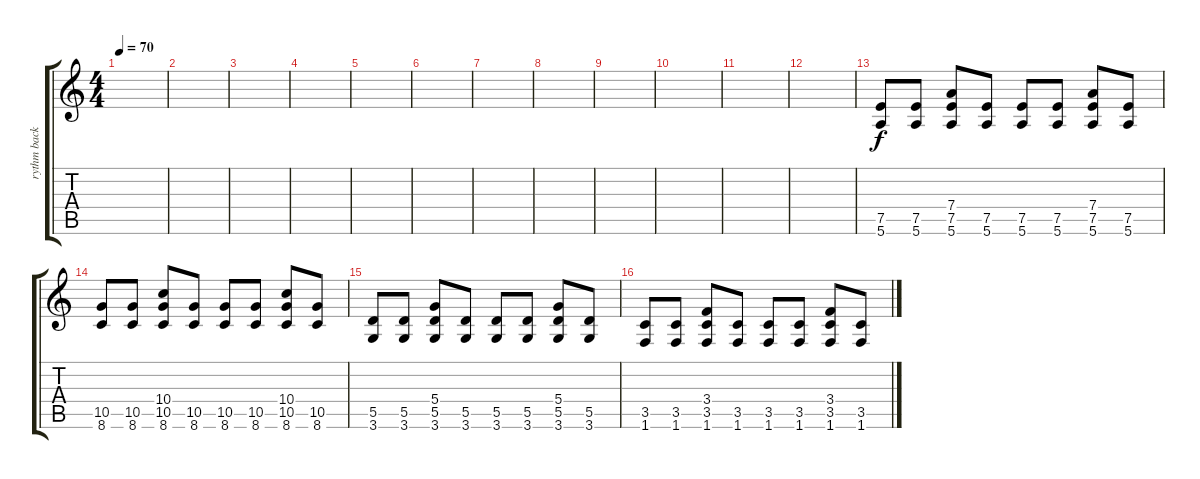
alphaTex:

\track ("rythm backup" "rythm back") {instrument distortionguitar}
\staff {score tabs}
\tuning (E4 B3 G3 D3 A2 E2) {hide}
\ts (4 4)
\tempo 70
\clef g2
\ks c
|
|
|
|
|
|
|
|
|
|
|
|
(7.5 5.6).8 (7.5 5.6).8 (7.4 7.5 5.6).8 (7.5 5.6).8 (7.5 5.6).8 (7.5 5.6).8 (7.4 7.5 5.6).8 (7.5 5.6).8 |
(10.5 8.6).8 (10.5 8.6).8 (10.4 10.5 8.6).8 (10.5 8.6).8 (10.5 8.6).8 (10.5 8.6).8 (10.4 10.5 8.6).8 (10.5 8.6).8 |
(5.5 3.6).8 (5.5 3.6).8 (5.4 5.5 3.6).8 (5.5 3.6).8 (5.5 3.6).8 (5.5 3.6).8 (5.4 5.5 3.6).8 (5.5 3.6).8 |
(3.5 1.6).8 (3.5 1.6).8 (3.4 3.5 1.6).8 (3.5 1.6).8 (3.5 1.6).8 (3.5 1.6).8 (3.4 3.5 1.6).8 (3.5 1.6).8
